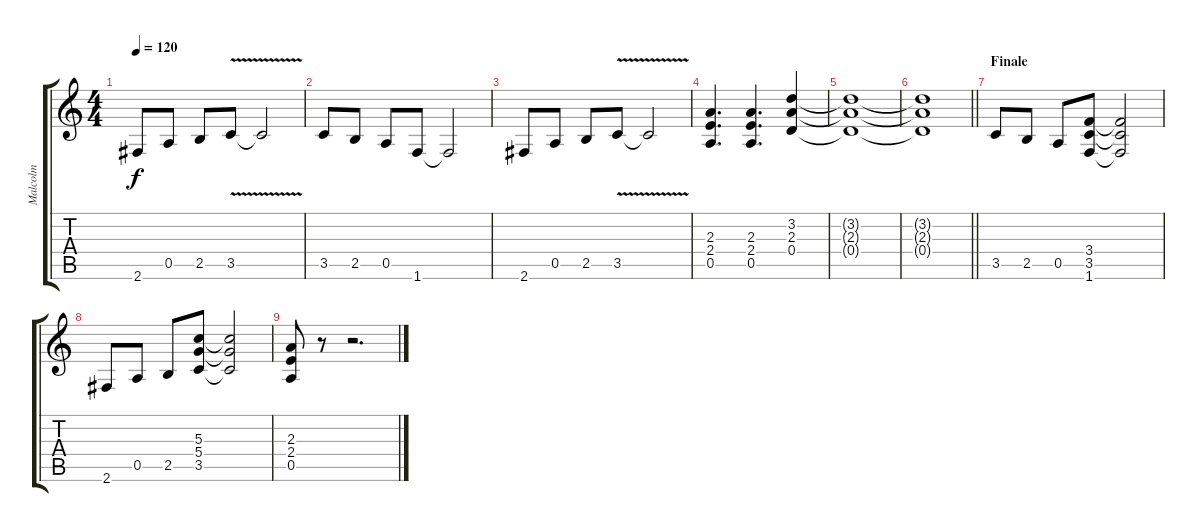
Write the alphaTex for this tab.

\track ("Malcolm" "Malcolm") {instrument overdrivenguitar}
\staff {score tabs}
\tuning (E4 B3 G3 D3 A2 E2) {hide}
\ts (4 4)
\tempo 120
\clef g2
\ks c
2.6.8{dy f} 0.5.8 2.5.8 3.5{v}.8 3.5{t}.2 |
3.5.8 2.5.8 0.5.8 1.6.8 1.6{t}.2 |
2.6.8 0.5.8 2.5.8 3.5{v}.8 3.5{t}.2 |
(2.3 2.4 0.5).4{d} (2.3 2.4 0.5).4{d} (3.2 2.3 0.4).4 |
(3.2{t} 2.3{t} 0.4{t}).1 |
\barLineRight lightlight
(3.2{t} 2.3{t} 0.4{t}).1 |
\section ("" "Finale")
3.5.8 2.5.8 0.5.8 (3.4 3.5 1.6).8 (3.4{t} 3.5{t} 1.6{t}).2 |
2.6.8 0.5.8 2.5.8 (5.3 5.4 3.5).8 (5.3{t} 5.4{t} 3.5{t}).2 |
(2.3 2.4 0.5).8 r.8 r.2{d}
